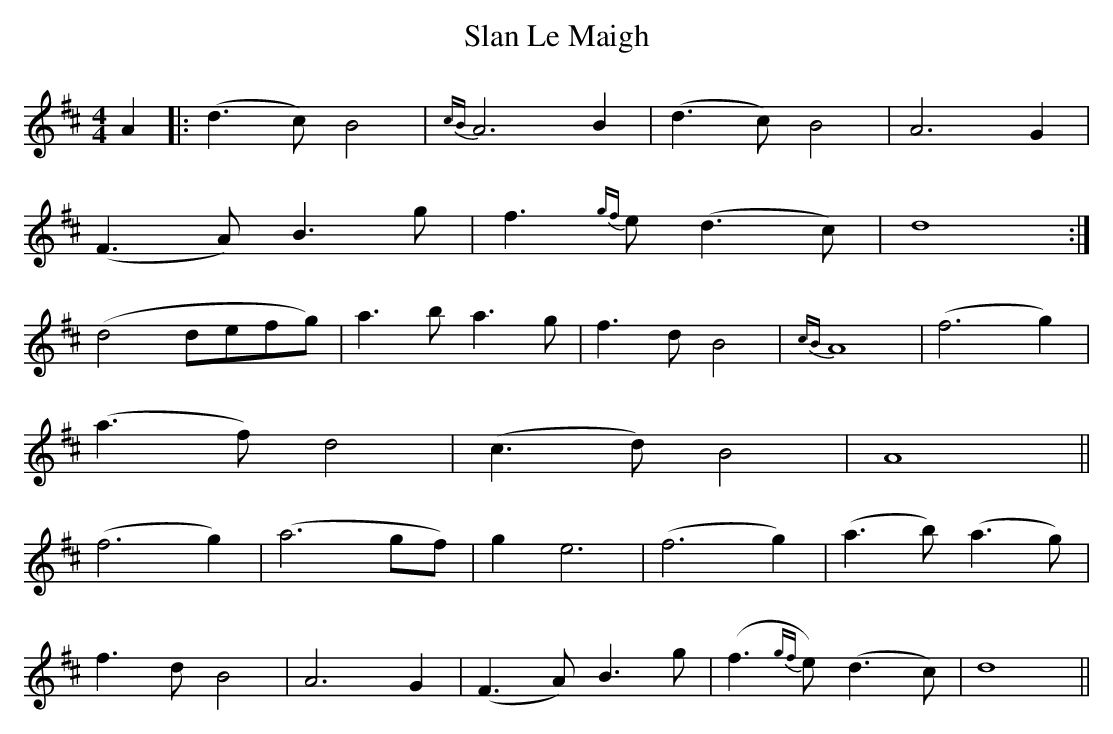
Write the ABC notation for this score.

X:1
T: Slan Le Maigh
M: 4/4
L: 1/8
K: Dmaj
A2|:(d3 c) B4|{cB}A6 B2|(d3 c) B4|A6 G2|
(F3 A) B3 g|f3{gf}e (d3 c)|d8:|
(d4 defg)|a3 b a3 g|f3 d B4|{cB}A8|(f6 g2)|
(a3 f) d4|(c3 d) B4|A8||
(f6 g2)|(a6 gf)|g2 e6|(f6 g2)|(a3 b) (a3 g)|
f3 d B4|A6 G2|(F3 A) B3 g|(f3{gf}e) (d3 c)|d8||
